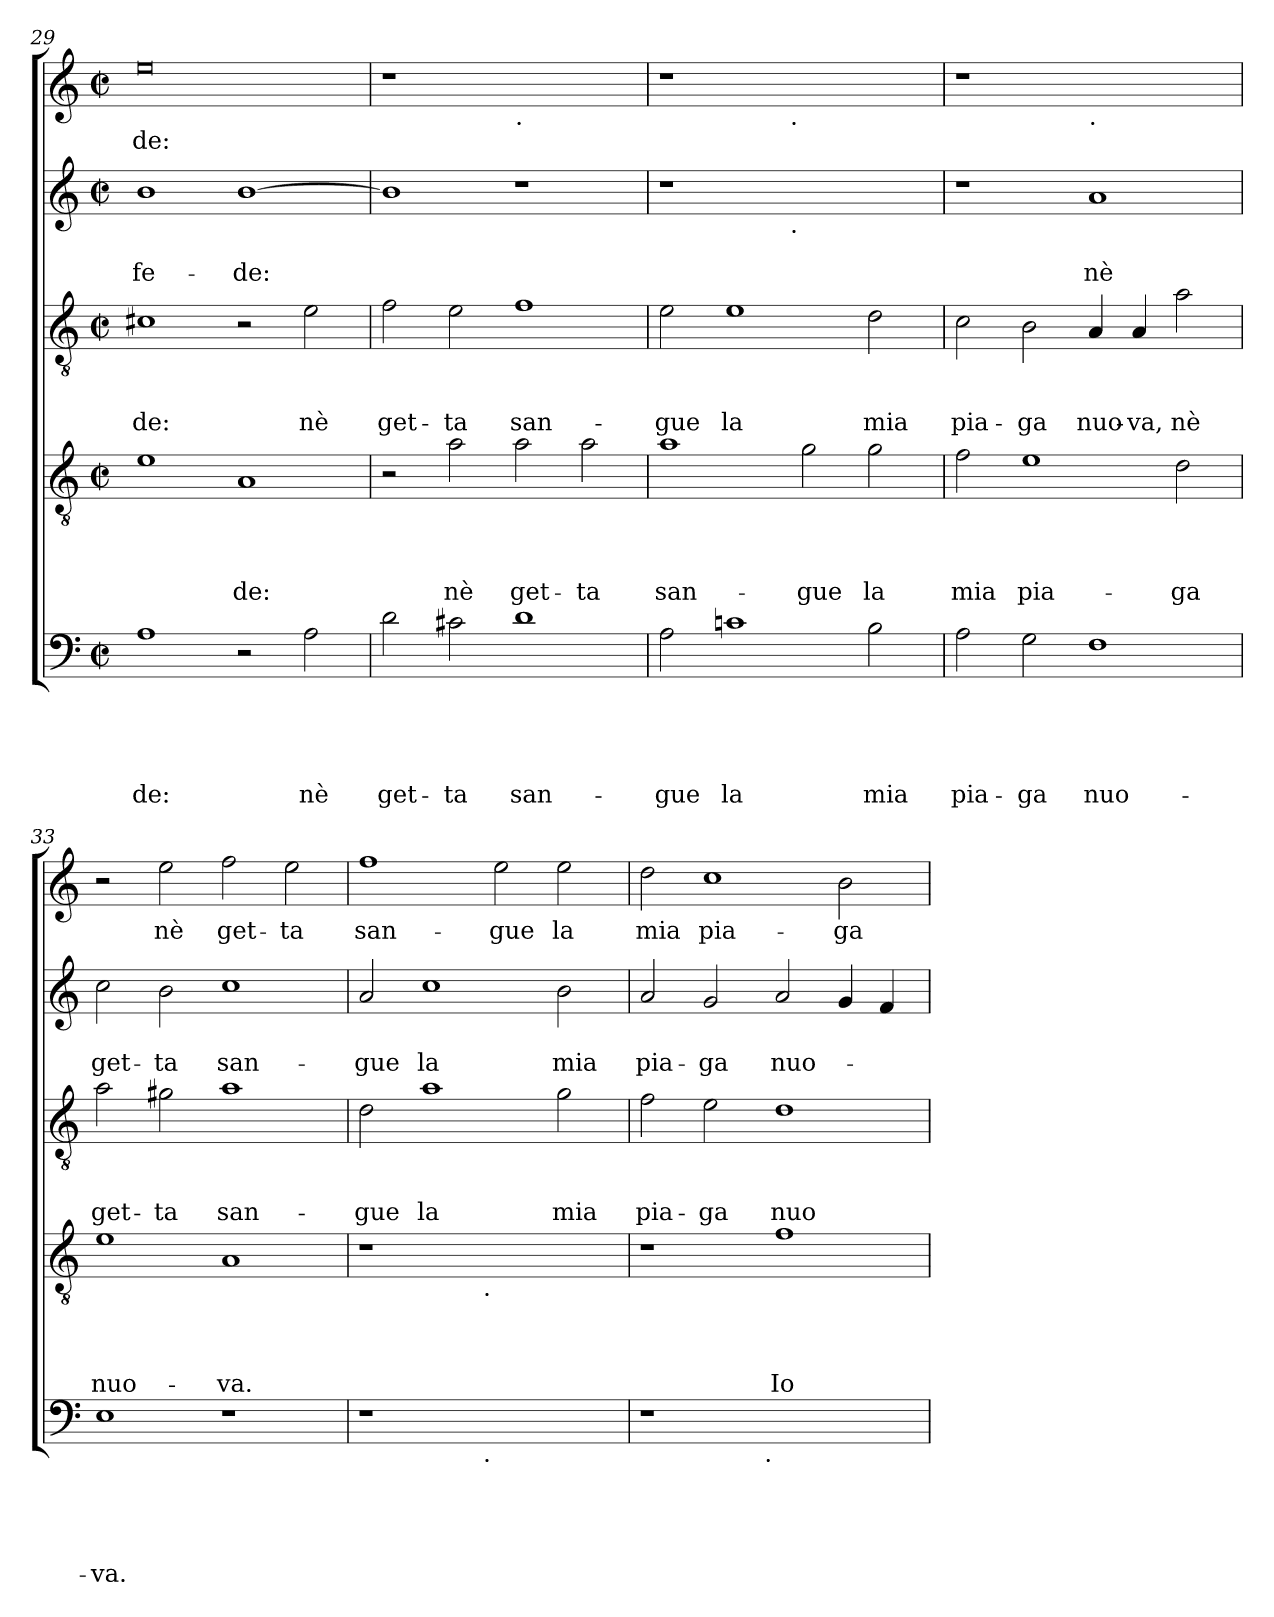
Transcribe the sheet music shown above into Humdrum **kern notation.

**kern	**text	**text	**text	**text	**text	**kern	**text	**text	**text	**text	**kern	**text	**text	**text	**kern	**text	**text	**kern	**text
*part5	*part5	*part5	*part5	*part5	*part5	*part4	*part4	*part4	*part4	*part4	*part3	*part3	*part3	*part3	*part2	*part2	*part2	*part1	*part1
*staff5	*staff5	*staff5	*staff5	*staff5	*staff5	*staff4	*staff4	*staff4	*staff4	*staff4	*staff3	*staff3	*staff3	*staff3	*staff2	*staff2	*staff2	*staff1	*staff1
*clefF4	*	*	*	*	*	*clefGv2	*	*	*	*	*clefGv2	*	*	*	*clefG2	*	*	*clefG2	*
*k[]	*	*	*	*	*	*k[]	*	*	*	*	*k[]	*	*	*	*k[]	*	*	*k[]	*
*C:	*	*	*	*	*	*C:	*	*	*	*	*C:	*	*	*	*C:	*	*	*C:	*
*M2/2	*	*	*	*	*	*M2/2	*	*	*	*	*M2/2	*	*	*	*M2/2	*	*	*M2/2	*
*met(c|)	*	*	*	*	*	*met(c|)	*	*	*	*	*met(c|)	*	*	*	*met(c|)	*	*	*met(c|)	*
=29	=29	=29	=29	=29	=29	=29	=29	=29	=29	=29	=29	=29	=29	=29	=29	=29	=29	=29	=29
!	!	!	!	!	!LO:LY:b	!	!	!	!	!	!	!	!	!LO:LY:b	!	!	!LO:LY:b	!	!LO:LY:b
1A	.	.	.	.	-de:	1e	.	.	.	.	1c#X	.	.	-de:	1b	.	fe-	0ee	-de:
!	!	!	!	!	!	!	!	!	!	!LO:LY:b	!	!	!	!	!	!	!LO:LY:b	!	!
2r	.	.	.	.	.	1A	.	.	.	-de:	2r	.	.	.	[<1b	.	-de:	.	.
!	!	!	!	!	!LO:LY:b	!	!	!	!	!	!	!	!	!LO:LY:b	!	!	!	!	!
2A\	.	.	.	.	nè	.	.	.	.	.	2e\	.	.	nè	.	.	.	.	.
!!LO:LB:g=z
=30	=30	=30	=30	=30	=30	=30	=30	=30	=30	=30	=30	=30	=30	=30	=30	=30	=30	=30	=30
!	!	!	!	!	!LO:LY:b	!	!	!	!	!	!	!	!	!LO:LY:b	!	!	!	!	!
2d\	.	.	.	.	get-	2r	.	.	.	.	2f\	.	.	get-	1b]	.	.	1r	.
!	!	!	!	!	!LO:LY:b	!	!	!	!	!LO:LY:b	!	!	!	!LO:LY:b	!	!	!	!	!
2c#\	.	.	.	.	-ta	2a\	.	.	.	nè	2e\	.	.	-ta	.	.	.	.	.
!	!	!	!	!	!	!	!	!	!	!	!	!	!	!	!	!	!	!LO:TX:b:t=.	!
!	!	!	!	!	!LO:LY:b	!	!	!	!	!LO:LY:b	!	!	!	!LO:LY:b	!	!	!	!	!
1d	.	.	.	.	san-	2a\	.	.	.	get-	1f	.	.	san-	1r	.	.	1ryy	.
!	!	!	!	!	!	!	!	!	!	!LO:LY:b	!	!	!	!	!	!	!	!	!
.	.	.	.	.	.	2a\	.	.	.	-ta	.	.	.	.	.	.	.	.	.
=31	=31	=31	=31	=31	=31	=31	=31	=31	=31	=31	=31	=31	=31	=31	=31	=31	=31	=31	=31
!	!	!	!	!	!LO:LY:b	!	!	!	!	!LO:LY:b	!	!	!	!LO:LY:b	!	!	!	!	!
*	*	*	*	*	*	*	*	*	*	*	*	*	*	*	*^	*	*	*^	*
2A\	.	.	.	.	-gue	1a	.	.	.	san-	2e\	.	.	-gue	1r	2ryy	.	.	1r	2ryy	.
!	!	!	!	!	!LO:LY:b	!	!	!	!	!	!	!	!	!LO:LY:b	!	!	!	!	!	!	!
1cn	.	.	.	.	la	.	.	.	.	.	1e	.	.	la	.	4...ryy	.	.	.	4...ryy	.
!	!	!	!	!	!	!	!	!	!	!	!	!	!	!	!	!	!	!	!	!LO:TX:b:t=.	!
!	!	!	!	!	!	!	!	!	!	!	!	!	!	!	!	!LO:TX:b:t=.	!	!	!	!	!
.	.	.	.	.	.	.	.	.	.	.	.	.	.	.	.	1ryy	.	.	.	1ryy	.
!	!	!	!	!	!	!	!	!	!	!LO:LY:b	!	!	!	!	!	!	!	!	!	!	!
.	.	.	.	.	.	2g\	.	.	.	-gue	.	.	.	.	1ryy	.	.	.	1ryy	.	.
!	!	!	!	!	!LO:LY:b	!	!	!	!	!LO:LY:b	!	!	!	!LO:LY:b	!	!	!	!	!	!	!
2B\	.	.	.	.	mia	2g\	.	.	.	la	2d\	.	.	mia	.	.	.	.	.	.	.
.	.	.	.	.	.	.	.	.	.	.	.	.	.	.	.	32ryy	.	.	.	32ryy	.
=32	=32	=32	=32	=32	=32	=32	=32	=32	=32	=32	=32	=32	=32	=32	=32	=32	=32	=32	=32	=32	=32
!	!	!	!	!	!LO:LY:b	!	!	!	!	!LO:LY:b	!	!	!	!LO:LY:b	!	!	!	!	!	!	!
*	*	*	*	*	*	*	*	*	*	*	*	*	*	*	*v	*v	*	*	*	*	*
*	*	*	*	*	*	*	*	*	*	*	*	*	*	*	*	*	*	*v	*v	*
2A\	.	.	.	.	pia-	2f\	.	.	.	mia	2c\	.	.	pia-	1r	.	.	1r	.
!	!	!	!	!	!LO:LY:b:rj	!	!	!	!	!LO:LY:b	!	!	!	!LO:LY:b:rj	!	!	!	!	!
2G\	.	.	.	.	-ga	1e	.	.	.	pia-	2B\	.	.	-ga	.	.	.	.	.
!	!	!	!	!	!	!	!	!	!	!	!	!	!	!	!	!	!	!LO:TX:b:t=.	!
!	!	!	!	!	!LO:LY:b	!	!	!	!	!	!	!	!	!LO:LY:b	!	!	!LO:LY:b	!	!
1F	.	.	.	.	nuo-	.	.	.	.	.	4A/	.	.	nuo-	1a	.	nè	1ryy	.
!	!	!	!	!	!	!	!	!	!	!	!	!	!	!LO:LY:b	!	!	!	!	!
.	.	.	.	.	.	.	.	.	.	.	4A/	.	.	-va,	.	.	.	.	.
!	!	!	!	!	!	!	!	!	!	!LO:LY:b	!	!	!	!LO:LY:b	!	!	!	!	!
.	.	.	.	.	.	2d\	.	.	.	-ga	2a\	.	.	nè	.	.	.	.	.
=33	=33	=33	=33	=33	=33	=33	=33	=33	=33	=33	=33	=33	=33	=33	=33	=33	=33	=33	=33
!	!	!	!	!	!LO:LY:b	!	!	!	!	!LO:LY:b	!	!	!	!LO:LY:b	!	!	!LO:LY:b	!	!
1E	.	.	.	.	-va.	1e	.	.	.	nuo-	2a\	.	.	get-	2cc\	.	get-	2r	.
!	!	!	!	!	!	!	!	!	!	!	!	!	!	!LO:LY:b	!	!	!LO:LY:b	!	!LO:LY:b
.	.	.	.	.	.	.	.	.	.	.	2g#\	.	.	-ta	2b\	.	-ta	2ee\	nè
!	!	!	!	!	!	!	!	!	!	!LO:LY:b	!	!	!	!LO:LY:b	!	!	!LO:LY:b	!	!LO:LY:b
1r	.	.	.	.	.	1A	.	.	.	-va.	1a	.	.	san-	1cc	.	san-	2ff\	get-
!	!	!	!	!	!	!	!	!	!	!	!	!	!	!	!	!	!	!	!LO:LY:b
.	.	.	.	.	.	.	.	.	.	.	.	.	.	.	.	.	.	2ee\	-ta
=34	=34	=34	=34	=34	=34	=34	=34	=34	=34	=34	=34	=34	=34	=34	=34	=34	=34	=34	=34
!	!	!	!	!	!	!	!	!	!	!	!	!	!	!LO:LY:b	!	!	!LO:LY:b	!	!LO:LY:b
*^	*	*	*	*	*	*^	*	*	*	*	*	*	*	*	*	*	*	*	*
1r	2ryy	.	.	.	.	.	1r	2ryy	.	.	.	.	2d\	.	.	-gue	2a/	.	-gue	1ff	san-
!	!	!	!	!	!	!	!	!	!	!	!	!	!	!	!	!LO:LY:b	!	!	!LO:LY:b	!	!
.	4...ryy	.	.	.	.	.	.	4...ryy	.	.	.	.	1a	.	.	la	1cc	.	la	.	.
!	!	!	!	!	!	!	!	!LO:TX:b:t=.	!	!	!	!	!	!	!	!	!	!	!	!	!
!	!LO:TX:b:t=.	!	!	!	!	!	!	!	!	!	!	!	!	!	!	!	!	!	!	!	!
.	1ryy	.	.	.	.	.	.	1ryy	.	.	.	.	.	.	.	.	.	.	.	.	.
!	!	!	!	!	!	!	!	!	!	!	!	!	!	!	!	!	!	!	!	!	!LO:LY:b
1ryy	.	.	.	.	.	.	1ryy	.	.	.	.	.	.	.	.	.	.	.	.	2ee\	-gue
!	!	!	!	!	!	!	!	!	!	!	!	!	!	!	!	!LO:LY:b	!	!	!LO:LY:b	!	!LO:LY:b
.	.	.	.	.	.	.	.	.	.	.	.	.	2g\	.	.	mia	2b\	.	mia	2ee\	la
.	32ryy	.	.	.	.	.	.	32ryy	.	.	.	.	.	.	.	.	.	.	.	.	.
=35	=35	=35	=35	=35	=35	=35	=35	=35	=35	=35	=35	=35	=35	=35	=35	=35	=35	=35	=35	=35	=35
!	!	!	!	!	!	!	!	!	!	!	!	!	!	!	!	!LO:LY:b	!	!	!LO:LY:b	!	!LO:LY:b
*	*	*	*	*	*	*	*v	*v	*	*	*	*	*	*	*	*	*	*	*	*	*
1r	2ryy	.	.	.	.	.	1r	.	.	.	.	2f\	.	.	pia-	2a/	.	pia-	2dd\	mia
!	!	!	!	!	!	!	!	!	!	!	!	!	!	!	!LO:LY:b:rj	!	!	!LO:LY:b:rj	!	!LO:LY:b
.	4...ryy	.	.	.	.	.	.	.	.	.	.	2e\	.	.	-ga	2g/	.	-ga	1cc	pia-
!	!LO:TX:b:t=.	!	!	!	!	!	!	!	!	!	!	!	!	!	!	!	!	!	!	!
.	1ryy	.	.	.	.	.	.	.	.	.	.	.	.	.	.	.	.	.	.	.
!	!	!	!	!	!	!	!	!	!	!	!LO:LY:b	!	!	!	!LO:LY:b	!	!	!LO:LY:b	!	!
1ryy	.	.	.	.	.	.	1f	.	.	.	Io	1d	.	.	nuo-	2a/	.	nuo-	.	.
!	!	!	!	!	!	!	!	!	!	!	!	!	!	!	!	!	!	!	!	!LO:LY:b
.	.	.	.	.	.	.	.	.	.	.	.	.	.	.	.	4g/	.	.	2b\	-ga
.	.	.	.	.	.	.	.	.	.	.	.	.	.	.	.	4f/	.	.	.	.
.	32ryy	.	.	.	.	.	.	.	.	.	.	.	.	.	.	.	.	.	.	.
*v	*v	*	*	*	*	*	*	*	*	*	*	*	*	*	*	*	*	*	*	*
=	=	=	=	=	=	=	=	=	=	=	=	=	=	=	=	=	=	=	=
*-	*-	*-	*-	*-	*-	*-	*-	*-	*-	*-	*-	*-	*-	*-	*-	*-	*-	*-	*-
